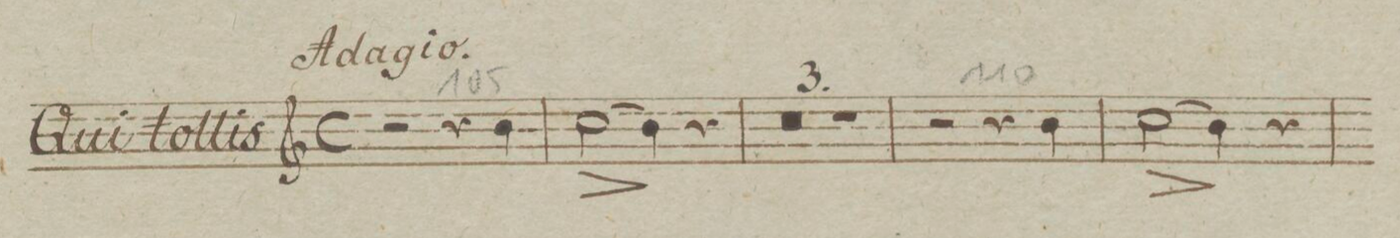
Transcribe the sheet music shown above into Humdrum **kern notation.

**kern	**dynam
*I"Corno Primo in Es.	*
*clefG2	*
*k[b-e-]	*
*met(c)	*
*M4/4	*
2r	.
4r	.
4d\	.
=106	=106
(2e-^<\	.
4d\)	.
4r	.
=107	=107
0r	.
=108	=108
=109	=109
1r	.
=110	=110
2r	.
4r	.
4d\	.
=111	=111
(2e-^<\	.
4d\)	.
4r	.
=112	=112
*-	*-
